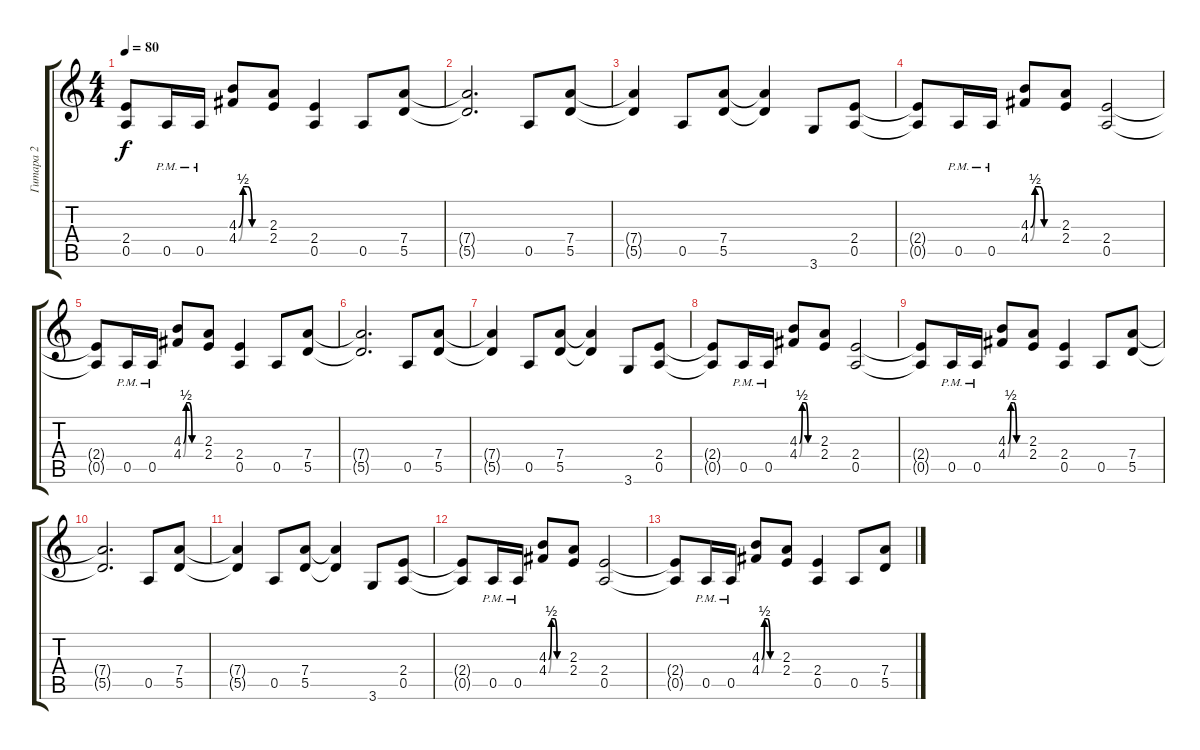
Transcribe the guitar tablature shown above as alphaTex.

\track ("Гитара 2" "Гитара 2") {instrument distortionguitar}
\staff {score tabs}
\tuning (E4 B3 G3 D3 A2 E2) {hide}
\ts (4 4)
\tempo 80
\clef g2
\ks aminor
(2.4{t} 0.5{t}).8{dy f} 0.5{pm}.16 0.5{pm}.16 (4.3{be (custom 0 0 10 2 20 2 30 0 60 0)} 4.4{be (custom 0 0 10 2 20 2 30 0 60 0)}).8 (2.3 2.4).8 (2.4 0.5).4 0.5.8 (7.4 5.5).8 |
(7.4{t} 5.5{t}).2{d} 0.5.8 (7.4 5.5).8 |
(7.4{t} 5.5{t}).4 0.5.8 (7.4 5.5).8 (7.4{t} 5.5{t}).4 3.6.8 (2.4 0.5).8 |
(2.4{t} 0.5{t}).8 0.5{pm}.16 0.5{pm}.16 (4.3{be (custom 0 0 10 2 20 2 30 0 60 0)} 4.4{be (custom 0 0 10 2 20 2 30 0 60 0)}).8 (2.3 2.4).8 (2.4 0.5).2 |
(2.4{t} 0.5{t}).8 0.5{pm}.16 0.5{pm}.16 (4.3{be (custom 0 0 10 2 20 2 30 0 60 0)} 4.4{be (custom 0 0 10 2 20 2 30 0 60 0)}).8 (2.3 2.4).8 (2.4 0.5).4 0.5.8 (7.4 5.5).8 |
(7.4{t} 5.5{t}).2{d} 0.5.8 (7.4 5.5).8 |
(7.4{t} 5.5{t}).4 0.5.8 (7.4 5.5).8 (7.4{t} 5.5{t}).4 3.6.8 (2.4 0.5).8 |
(2.4{t} 0.5{t}).8 0.5{pm}.16 0.5{pm}.16 (4.3{be (custom 0 0 10 2 20 2 30 0 60 0)} 4.4{be (custom 0 0 10 2 20 2 30 0 60 0)}).8 (2.3 2.4).8 (2.4 0.5).2 |
(2.4{t} 0.5{t}).8 0.5{pm}.16 0.5{pm}.16 (4.3{be (custom 0 0 10 2 20 2 30 0 60 0)} 4.4{be (custom 0 0 10 2 20 2 30 0 60 0)}).8 (2.3 2.4).8 (2.4 0.5).4 0.5.8 (7.4 5.5).8 |
(7.4{t} 5.5{t}).2{d} 0.5.8 (7.4 5.5).8 |
(7.4{t} 5.5{t}).4 0.5.8 (7.4 5.5).8 (7.4{t} 5.5{t}).4 3.6.8 (2.4 0.5).8 |
(2.4{t} 0.5{t}).8 0.5{pm}.16 0.5{pm}.16 (4.3{be (custom 0 0 10 2 20 2 30 0 60 0)} 4.4{be (custom 0 0 10 2 20 2 30 0 60 0)}).8 (2.3 2.4).8 (2.4 0.5).2 |
(2.4{t} 0.5{t}).8 0.5{pm}.16 0.5{pm}.16 (4.3{be (custom 0 0 10 2 20 2 30 0 60 0)} 4.4{be (custom 0 0 10 2 20 2 30 0 60 0)}).8 (2.3 2.4).8 (2.4 0.5).4 0.5.8 (7.4 5.5).8
